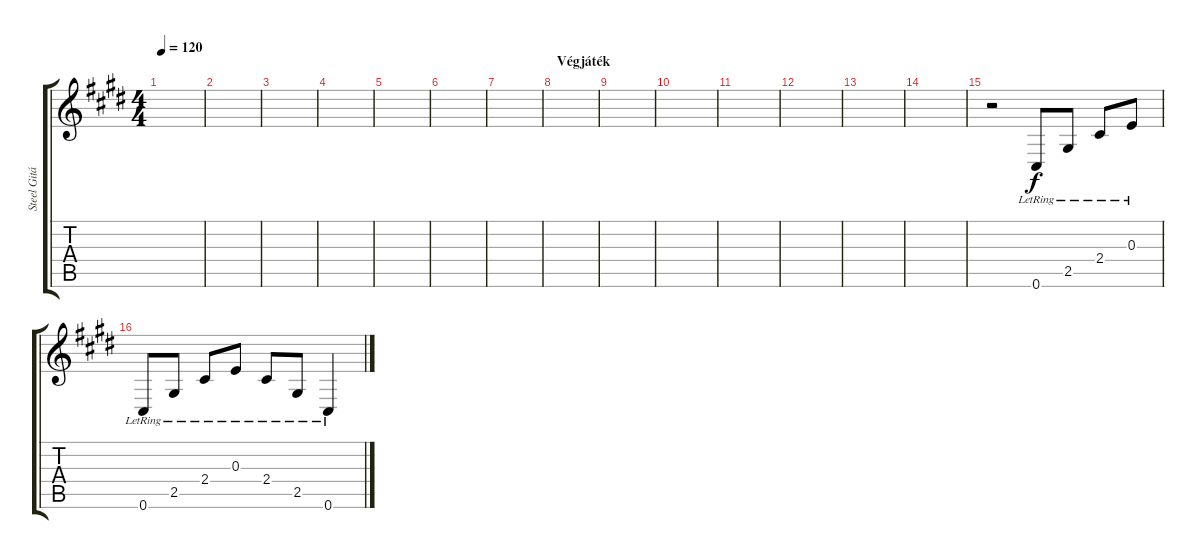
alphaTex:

\track ("Steel Gitár Ritm" "Steel Gitá") {instrument acousticguitarsteel}
\staff {score tabs}
\tuning (Db4 Ab3 E3 B2 Gb2 Db2) {hide}
\ts (4 4)
\tempo 120
\clef g2
\ks c#minor
|
|
|
|
|
|
|
\section ("" "Végjáték")
|
|
|
|
|
|
|
r.2 0.6{lr}.8 2.5{lr}.8 2.4{lr}.8 0.3{lr}.8 |
0.6{lr}.8 2.5{lr}.8 2.4{lr}.8 0.3{lr}.8 2.4{lr}.8 2.5{lr}.8 0.6{lr}.4
